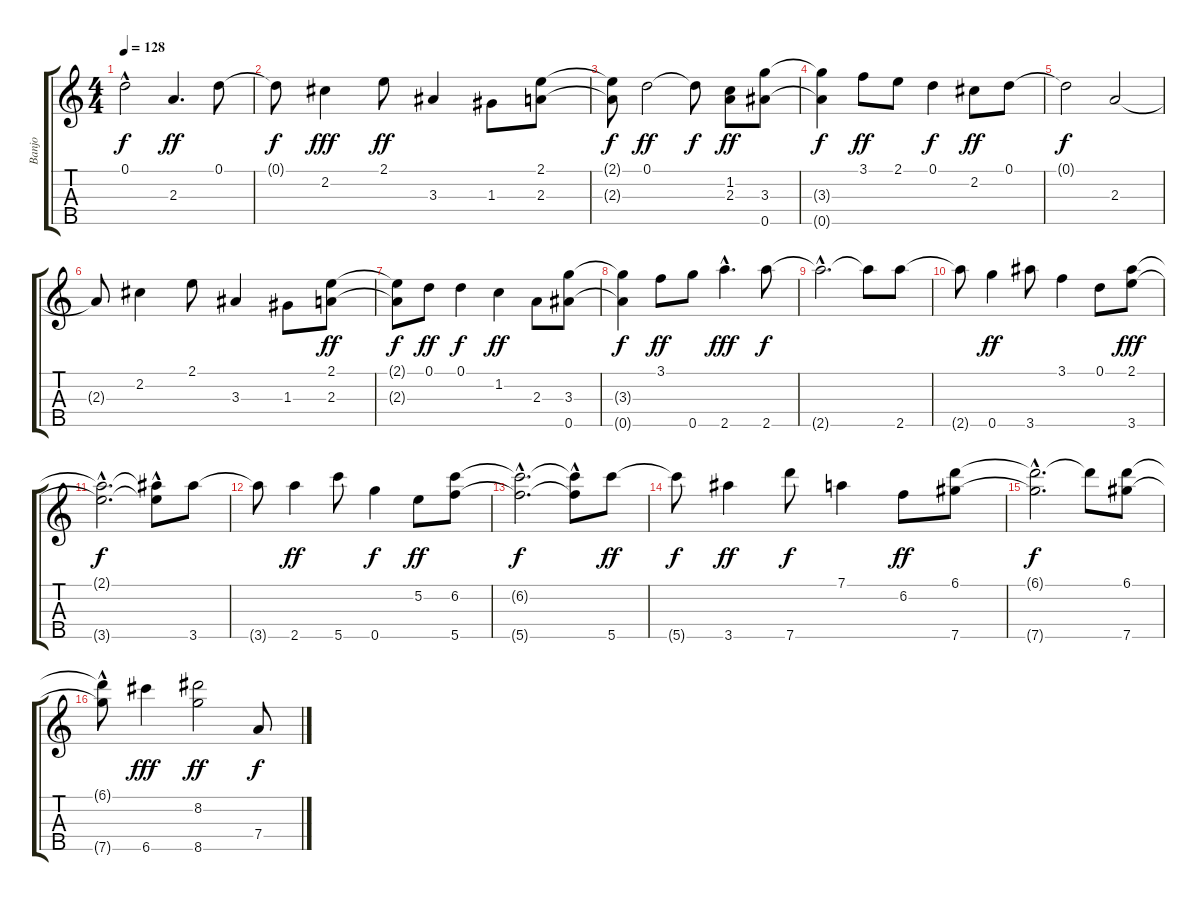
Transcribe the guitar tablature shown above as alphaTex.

\track ("Banjo " "Banjo ") {instrument banjo}
\staff {score tabs}
\tuning (D4 B3 G3 D3 G4) {hide}
\displaytranspose 12
\ts (4 4)
\tempo 128
\clef g2
\ks c
0.1{hac}.2{dy f} 2.3.4{d dy ff} 0.1.8 |
0.1{t}.8{dy f} 2.2.4{dy fff} 2.1.8{dy ff} 3.3.4 1.3.8 (2.1 2.3).8 |
(2.1{t} 2.3{t}).8{dy f} 0.1.2{dy ff} 0.1{t}.8{dy f} (1.2 2.3).8{dy ff} (3.3 0.5).8 |
(3.3{t} 0.5{t}).4{dy f} 3.1.8{dy ff} 2.1.8 0.1.4{dy f} 2.2.8{dy ff} 0.1.8 |
0.1{t}.2{dy f} 2.3.2 |
2.3{t}.8 2.2.4 2.1.8 3.3.4 1.3.8 (2.1 2.3).8{dy ff} |
(2.1{t} 2.3{t}).8{dy f} 0.1.8{dy ff} 0.1.4{dy f} 1.2.4{dy ff} 2.3.8 (3.3 0.5).8 |
(3.3{t} 0.5{t}).4{dy f} 3.1.8{dy ff} 0.5.8 2.5{hac}.4{d dy fff} 2.5.8{dy f} |
2.5{hac t}.2{d} 2.5{t}.8 2.5.8 |
2.5{t}.8 0.5.4{dy ff} 3.5.8 3.1.4 0.1.8 (2.1 3.5).8{dy fff} |
(2.1{hac t} 3.5{hac t}).2{d dy f} (2.1{hac t} 3.5{t}).8 3.5.8 |
3.5{t}.8 2.5.4{dy ff} 5.5.8 0.5.4{dy f} 5.2.8{dy ff} (6.2 5.5).8 |
(6.2{hac t} 5.5{hac t}).2{d dy f} (6.2{hac t} 5.5{t}).8 5.5.8{dy ff} |
5.5{t}.8{dy f} 3.5.4{dy ff} 7.5.8{dy f} 7.1.4 6.2.8{dy ff} (6.1 7.5).8 |
(6.1{hac t} 7.5{hac t}).2{d dy f} 7.5{t}.8 (6.1 7.5).8 |
(6.1{hac t} 7.5{t}).8 6.5.4{dy fff} (8.2 8.5).2{dy ff} 7.4.8{dy f}
